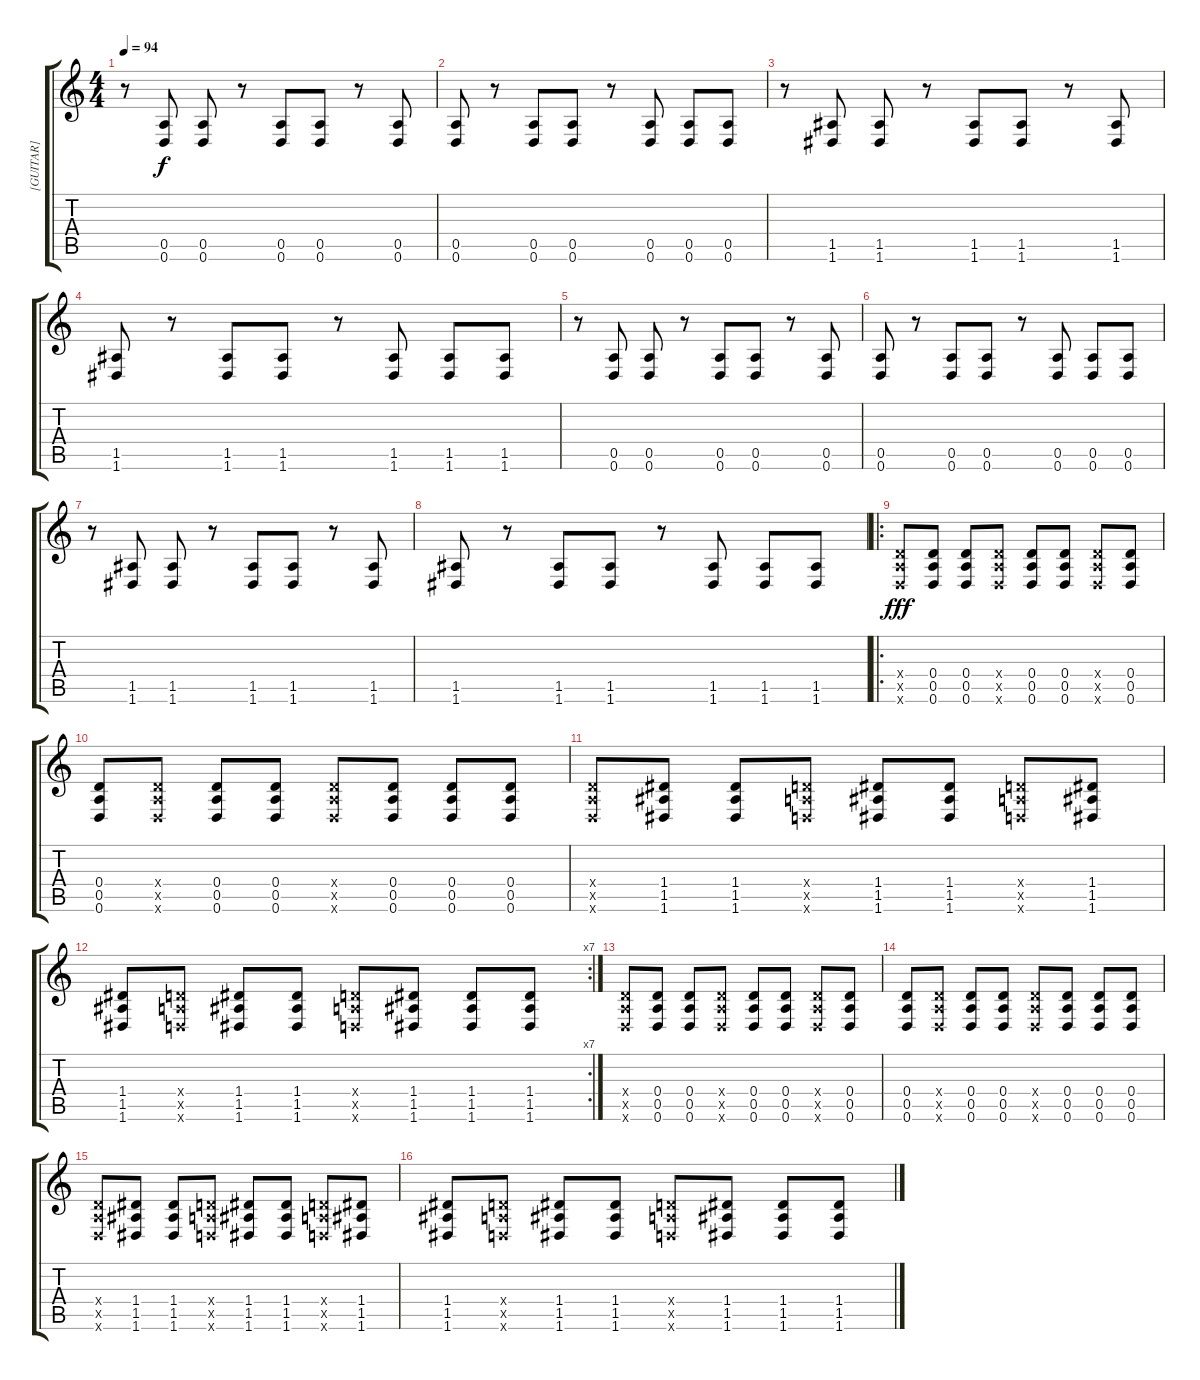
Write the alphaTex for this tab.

\track ("[GUITAR]" "[GUITAR]") {instrument distortionguitar}
\staff {score tabs}
\tuning (E4 B3 G3 D3 A2 D2) {hide}
\ts (4 4)
\tempo 94
\clef g2
\ks c
r.8{dy f} (0.5 0.6).8{volume 16} (0.5 0.6).8 r.8 (0.5 0.6).8 (0.5 0.6).8 r.8 (0.5 0.6).8 |
(0.5 0.6).8 r.8 (0.5 0.6).8 (0.5 0.6).8 r.8 (0.5 0.6).8 (0.5 0.6).8 (0.5 0.6).8 |
r.8 (1.5 1.6).8 (1.5 1.6).8 r.8 (1.5 1.6).8 (1.5 1.6).8 r.8 (1.5 1.6).8 |
(1.5 1.6).8 r.8 (1.5 1.6).8 (1.5 1.6).8 r.8 (1.5 1.6).8 (1.5 1.6).8 (1.5 1.6).8 |
r.8 (0.5 0.6).8 (0.5 0.6).8 r.8 (0.5 0.6).8 (0.5 0.6).8 r.8 (0.5 0.6).8 |
(0.5 0.6).8 r.8 (0.5 0.6).8 (0.5 0.6).8 r.8 (0.5 0.6).8 (0.5 0.6).8 (0.5 0.6).8 |
r.8 (1.5 1.6).8 (1.5 1.6).8 r.8 (1.5 1.6).8 (1.5 1.6).8 r.8 (1.5 1.6).8 |
(1.5 1.6).8 r.8 (1.5 1.6).8 (1.5 1.6).8 r.8 (1.5 1.6).8 (1.5 1.6).8 (1.5 1.6).8 |
\ro
(0.4{x} 0.5{x} 0.6{x}).8{dy fff} (0.4 0.5 0.6).8 (0.4 0.5 0.6).8 (0.4{x} 0.5{x} 0.6{x}).8 (0.4 0.5 0.6).8 (0.4 0.5 0.6).8 (0.4{x} 0.5{x} 0.6{x}).8 (0.4 0.5 0.6).8 |
(0.4 0.5 0.6).8 (0.4{x} 0.5{x} 0.6{x}).8 (0.4 0.5 0.6).8 (0.4 0.5 0.6).8 (0.4{x} 0.5{x} 0.6{x}).8 (0.4 0.5 0.6).8 (0.4 0.5 0.6).8 (0.4 0.5 0.6).8 |
(0.4{x} 0.5{x} 0.6{x}).8 (1.4 1.5 1.6).8 (1.4 1.5 1.6).8 (0.4{x} 0.5{x} 0.6{x}).8 (1.4 1.5 1.6).8 (1.4 1.5 1.6).8 (0.4{x} 0.5{x} 0.6{x}).8 (1.4 1.5 1.6).8 |
\rc 7
(1.4 1.5 1.6).8 (0.4{x} 0.5{x} 0.6{x}).8 (1.4 1.5 1.6).8 (1.4 1.5 1.6).8 (0.4{x} 0.5{x} 0.6{x}).8 (1.4 1.5 1.6).8 (1.4 1.5 1.6).8 (1.4 1.5 1.6).8 |
(0.4{x} 0.5{x} 0.6{x}).8 (0.4 0.5 0.6).8 (0.4 0.5 0.6).8 (0.4{x} 0.5{x} 0.6{x}).8 (0.4 0.5 0.6).8 (0.4 0.5 0.6).8 (0.4{x} 0.5{x} 0.6{x}).8 (0.4 0.5 0.6).8 |
(0.4 0.5 0.6).8 (0.4{x} 0.5{x} 0.6{x}).8 (0.4 0.5 0.6).8 (0.4 0.5 0.6).8 (0.4{x} 0.5{x} 0.6{x}).8 (0.4 0.5 0.6).8 (0.4 0.5 0.6).8 (0.4 0.5 0.6).8 |
(0.4{x} 0.5{x} 0.6{x}).8 (1.4 1.5 1.6).8 (1.4 1.5 1.6).8 (0.4{x} 0.5{x} 0.6{x}).8 (1.4 1.5 1.6).8 (1.4 1.5 1.6).8 (0.4{x} 0.5{x} 0.6{x}).8 (1.4 1.5 1.6).8 |
(1.4 1.5 1.6).8 (0.4{x} 0.5{x} 0.6{x}).8 (1.4 1.5 1.6).8 (1.4 1.5 1.6).8 (0.4{x} 0.5{x} 0.6{x}).8 (1.4 1.5 1.6).8 (1.4 1.5 1.6).8 (1.4 1.5 1.6).8
